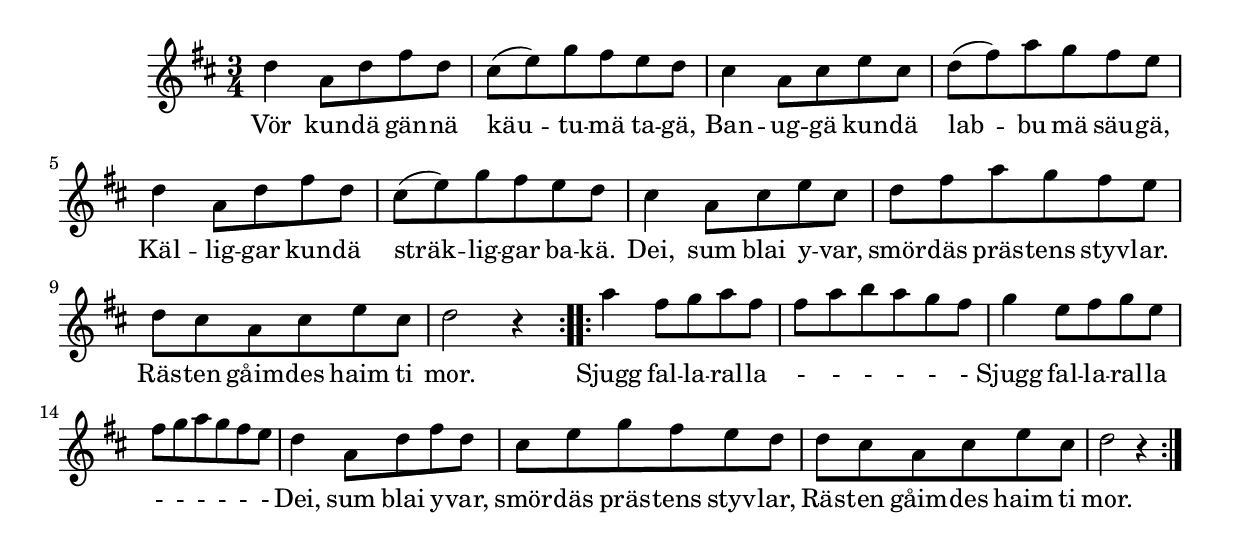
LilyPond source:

{
\time 3/4
\key d \major

\repeat volta 2 { 
 d''4 a'8 d'' fis'' d''  | 
 cis''-( e''-) g'' fis'' e'' d''  | 
 cis''4 a'8 cis'' e'' cis''  | 
 d''-( fis''-) a'' g'' fis'' e''  | 
  d''4 a'8 d'' fis'' d''  | 
 cis''-( e''-) g'' fis'' e'' d''  | 
  cis''4 a'8 cis'' e'' cis''  | 
 d'' fis'' a'' g'' fis'' e''  | 
 d'' cis'' a' cis'' e'' cis''  | 
 d''2 r4  |
 } %( endrepeat )% 
\repeat volta 2 { 
  a'' fis''8 g'' a'' fis''  | 
 fis'' a'' b'' a'' g'' fis''  | 
 g''4 e''8 fis'' g'' e''  | 
 fis'' g'' a'' g'' fis'' e''  | 
  d''4 a'8 d'' fis'' d''  | 
 cis'' e'' g'' fis'' e'' d''  | 
 d'' cis'' a' cis'' e'' cis''  | 
 d''2 r4  |
 } %( endrepeat )% 
  }
 \addlyrics {
     Vör kun -- dä gän -- nä käu --  -- tu -- mä ta -- gä, Ban -- ug -- gä kun -- dä lab --  -- bu mä säu -- gä,
     Käl -- lig -- gar kun -- dä sträk --  -- lig -- gar ba -- kä.
     Dei, sum blai y -- var, smör -- däs präs -- tens styv -- lar. Räs -- ten gåim -- des haim ti mor.
     Sjugg fal -- la -- ral -- la - - - - - -
     % \skip 8 \skip 8 \skip 8 \skip 8 \skip 8 \skip 8 
     Sjugg fal -- la -- ral -- la - - - - - -
     %\skip 8 \skip 8 \skip 8 \skip 8 \skip 8 \skip 8 
     Dei, sum blai y -- var, smör -- däs präs -- tens styv -- lar, Räs -- ten gåim -- des haim ti mor.
}
